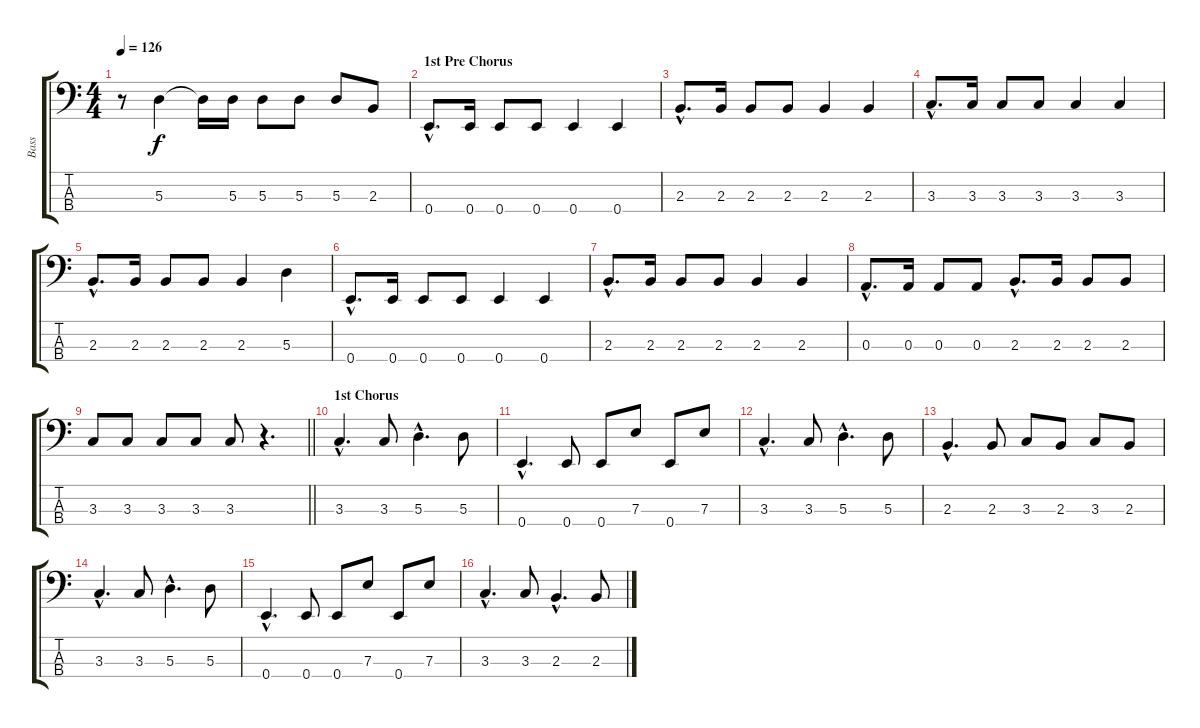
\track ("Bass" "Bass") {instrument electricbassfinger}
\staff {score tabs}
\tuning (G2 D2 A1 E1) {hide}
\ts (4 4)
\tempo 126
\clef f4
\ks c
r.8{dy f} 5.3.4 5.3{t}.16 5.3.16 5.3.8 5.3.8 5.3.8 2.3.8 |
\section ("" "1st Pre Chorus")
0.4{hac}.8{d} 0.4.16 0.4.8 0.4.8 0.4.4 0.4.4 |
2.3{hac}.8{d} 2.3.16 2.3.8 2.3.8 2.3.4 2.3.4 |
3.3{hac}.8{d} 3.3.16 3.3.8 3.3.8 3.3.4 3.3.4 |
2.3{hac}.8{d} 2.3.16 2.3.8 2.3.8 2.3.4 5.3.4 |
0.4{hac}.8{d} 0.4.16 0.4.8 0.4.8 0.4.4 0.4.4 |
2.3{hac}.8{d} 2.3.16 2.3.8 2.3.8 2.3.4 2.3.4 |
0.3{hac}.8{d} 0.3.16 0.3.8 0.3.8 2.3{hac}.8{d} 2.3.16 2.3.8 2.3.8 |
\barLineRight lightlight
3.3.8 3.3.8 3.3.8 3.3.8 3.3.8 r.4{d} |
\section ("" "1st Chorus")
3.3{hac}.4{d} 3.3.8 5.3{hac}.4{d} 5.3.8 |
0.4{hac}.4{d} 0.4.8 0.4.8 7.3.8 0.4.8 7.3.8 |
3.3{hac}.4{d} 3.3.8 5.3{hac}.4{d} 5.3.8 |
2.3{hac}.4{d} 2.3.8 3.3.8 2.3.8 3.3.8 2.3.8 |
3.3{hac}.4{d} 3.3.8 5.3{hac}.4{d} 5.3.8 |
0.4{hac}.4{d} 0.4.8 0.4.8 7.3.8 0.4.8 7.3.8 |
3.3{hac}.4{d} 3.3.8 2.3{hac}.4{d} 2.3.8
